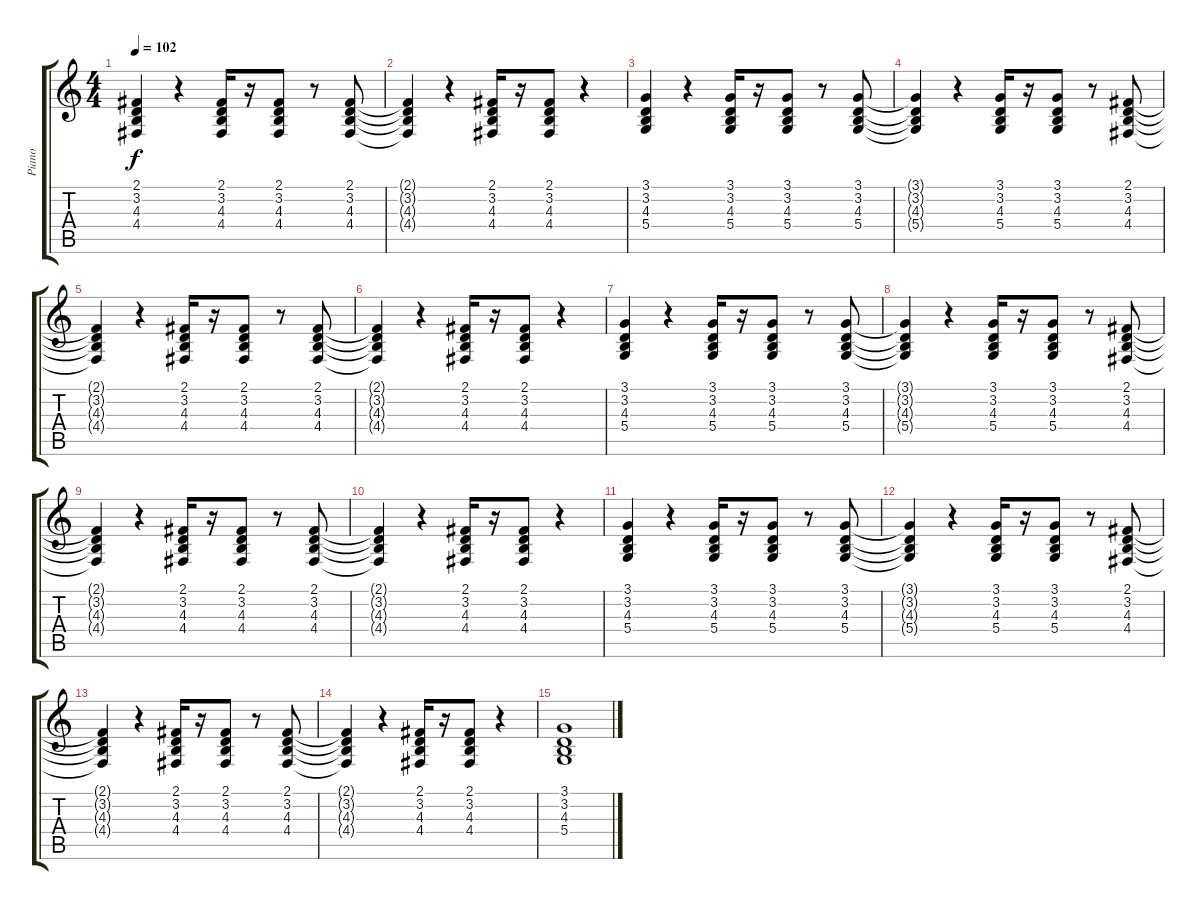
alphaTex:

\track ("Piano" "Piano") {instrument acousticgrandpiano}
\staff {score tabs}
\tuning (E4 B3 G3 D3 A2 E2) {hide}
\ts (4 4)
\tempo 102
\clef g2
\ks c
(2.1{t} 3.2{t} 4.3{t} 4.4{t}).4{dy f} r.4 (2.1 3.2 4.3 4.4).16 r.16 (2.1 3.2 4.3 4.4).8 r.8 (2.1 3.2 4.3 4.4).8 |
(2.1{t} 3.2{t} 4.3{t} 4.4{t}).4 r.4 (2.1 3.2 4.3 4.4).16 r.16 (2.1 3.2 4.3 4.4).8 r.4 |
(3.1 3.2 4.3 5.4).4 r.4 (3.1 3.2 4.3 5.4).16 r.16 (3.1 3.2 4.3 5.4).8 r.8 (3.1 3.2 4.3 5.4).8 |
(3.1{t} 3.2{t} 4.3{t} 5.4{t}).4 r.4 (3.1 3.2 4.3 5.4).16 r.16 (3.1 3.2 4.3 5.4).8 r.8 (2.1 3.2 4.3 4.4).8 |
(2.1{t} 3.2{t} 4.3{t} 4.4{t}).4 r.4 (2.1 3.2 4.3 4.4).16 r.16 (2.1 3.2 4.3 4.4).8 r.8 (2.1 3.2 4.3 4.4).8 |
(2.1{t} 3.2{t} 4.3{t} 4.4{t}).4 r.4 (2.1 3.2 4.3 4.4).16 r.16 (2.1 3.2 4.3 4.4).8 r.4 |
(3.1 3.2 4.3 5.4).4 r.4 (3.1 3.2 4.3 5.4).16 r.16 (3.1 3.2 4.3 5.4).8 r.8 (3.1 3.2 4.3 5.4).8 |
(3.1{t} 3.2{t} 4.3{t} 5.4{t}).4 r.4 (3.1 3.2 4.3 5.4).16 r.16 (3.1 3.2 4.3 5.4).8 r.8 (2.1 3.2 4.3 4.4).8 |
(2.1{t} 3.2{t} 4.3{t} 4.4{t}).4 r.4 (2.1 3.2 4.3 4.4).16 r.16 (2.1 3.2 4.3 4.4).8 r.8 (2.1 3.2 4.3 4.4).8 |
(2.1{t} 3.2{t} 4.3{t} 4.4{t}).4 r.4 (2.1 3.2 4.3 4.4).16 r.16 (2.1 3.2 4.3 4.4).8 r.4 |
(3.1 3.2 4.3 5.4).4 r.4 (3.1 3.2 4.3 5.4).16 r.16 (3.1 3.2 4.3 5.4).8 r.8 (3.1 3.2 4.3 5.4).8 |
(3.1{t} 3.2{t} 4.3{t} 5.4{t}).4 r.4 (3.1 3.2 4.3 5.4).16 r.16 (3.1 3.2 4.3 5.4).8 r.8 (2.1 3.2 4.3 4.4).8 |
(2.1{t} 3.2{t} 4.3{t} 4.4{t}).4 r.4 (2.1 3.2 4.3 4.4).16 r.16 (2.1 3.2 4.3 4.4).8 r.8 (2.1 3.2 4.3 4.4).8 |
(2.1{t} 3.2{t} 4.3{t} 4.4{t}).4 r.4 (2.1 3.2 4.3 4.4).16 r.16 (2.1 3.2 4.3 4.4).8 r.4 |
(3.1 3.2 4.3 5.4).1
